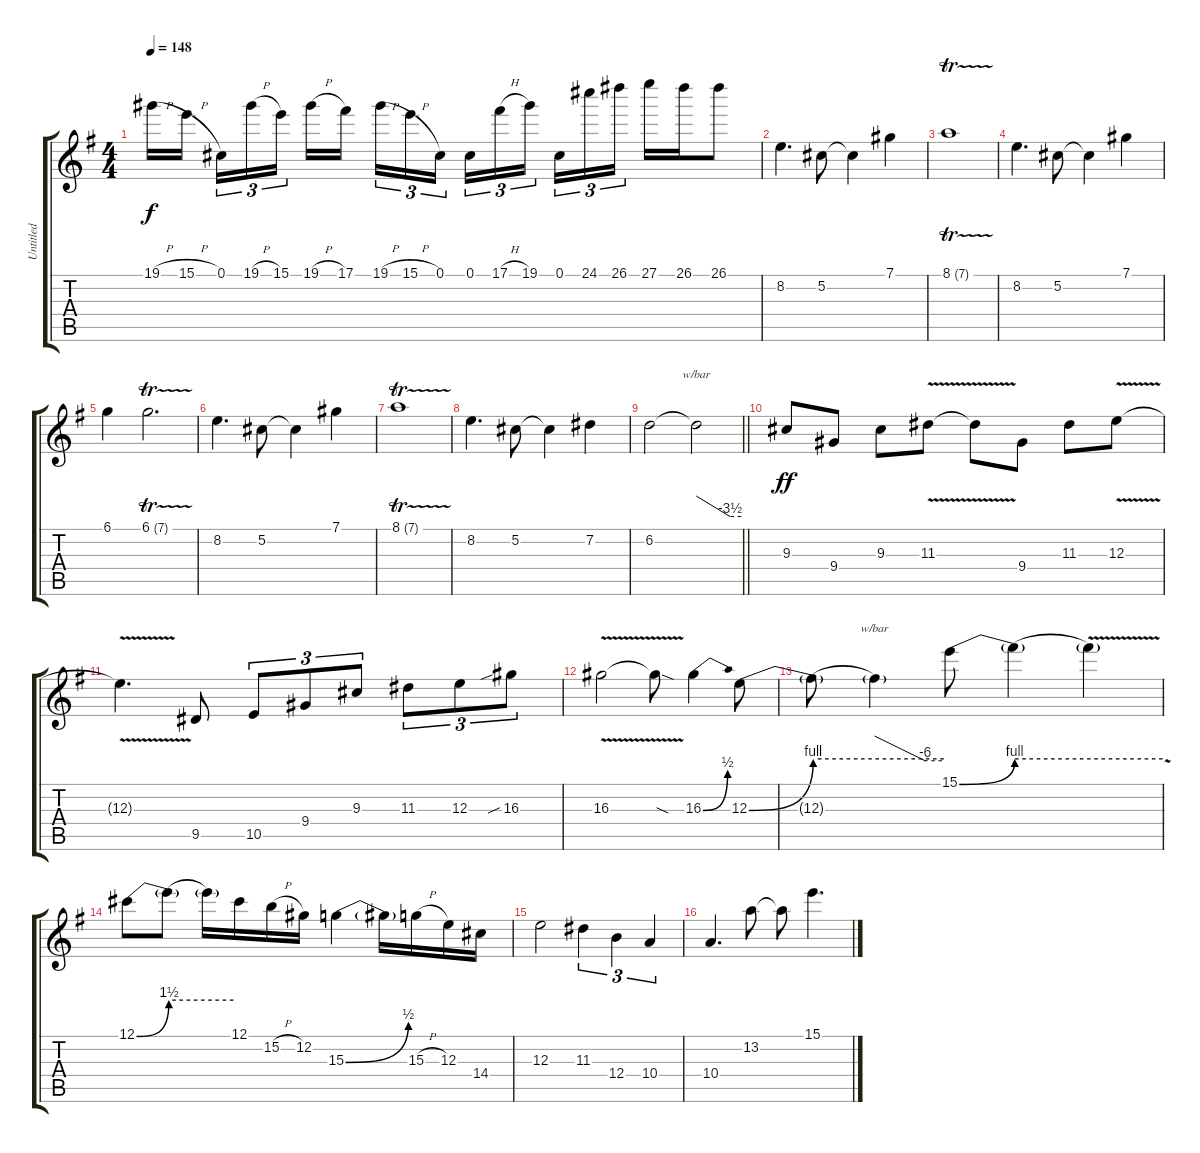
\track ("Untitled" "Untitled") {instrument distortionguitar}
\staff {score tabs}
\tuning (Db4 Ab3 E3 B2 Gb2 Db2) {hide}
\ts (4 4)
\tempo 148
\clef g2
\ks g
19.1{h}.16{dy f} 15.1{h}.16{beam splitsecondary} 0.1.16{tu (3 2)} 19.1{h}.16{tu (3 2)} 15.1.16{tu (3 2)} 19.1{h}.16 17.1.16{beam splitsecondary} 19.1{h}.16{tu (3 2)} 15.1{h}.16{tu (3 2)} 0.1.16{tu (3 2)} 0.1.16{tu (3 2)} 17.1{h}.16{tu (3 2)} 19.1.16{tu (3 2) beam splitsecondary} 0.1.16{tu (3 2)} 24.1.16{tu (3 2)} 26.1.16{tu (3 2)} 27.1.16 26.1.16 26.1.8 |
8.2.4{d} 5.2.8 5.2{t}.4 7.1.4 |
8.1{tr (7 32)}.1 |
8.2.4{d} 5.2.8 5.2{t}.4 7.1.4 |
6.1.4 6.1{tr (7 32)}.2{d} |
8.2.4{d} 5.2.8 5.2{t}.4 7.1.4 |
8.1{tr (7 32)}.1 |
8.2.4{d} 5.2.8 5.2{t}.4 7.2.4 |
\barLineRight lightlight
6.2.2 6.2{t}.2{tbe (custom default 0 0 45 -14 60 -14)} |
9.3.8{dy ff} 9.4.8 9.3.8 11.3{v}.8 11.3{v t}.8 9.4.8 11.3.8 12.3{v}.8 |
12.3{v t}.4{d} 9.5.8 10.5.8{tu (3 2)} 9.4.8{tu (3 2)} 9.3.8{tu (3 2)} 11.3.8{tu (3 2)} 12.3.8{tu (3 2)} 16.3{sib}.8{tu (3 2)} |
16.3{v}.2 16.3{sod t}.8 16.3{be (bend 0 0 60 2)}.4 12.3{be (bend 0 0 60 4)}.8 |
12.3{be (hold 0 4 60 4) t}.8 12.3{t}.4{tbe (custom default 0 0 45 -24 60 -24)} 15.1{be (bend 0 0 60 4)}.8 15.1{be (hold 0 4 60 4) t}.4 15.1{v t}.4 |
12.1{be (bend 0 0 60 6)}.8 12.1{be (hold 0 6 60 6) t}.8 12.1{t}.16 12.1.16 15.2{h}.16 12.2.16 15.3{be (bend 0 0 60 2)}.4 15.3{t}.16 15.3{h}.16 12.3.16 14.4.16 |
12.3.2 11.3.4{tu (3 2)} 12.4.4{tu (3 2)} 10.4.4{tu (3 2)} |
10.4.4{d} 13.2.8 13.2{t}.8 15.1.4{d}
